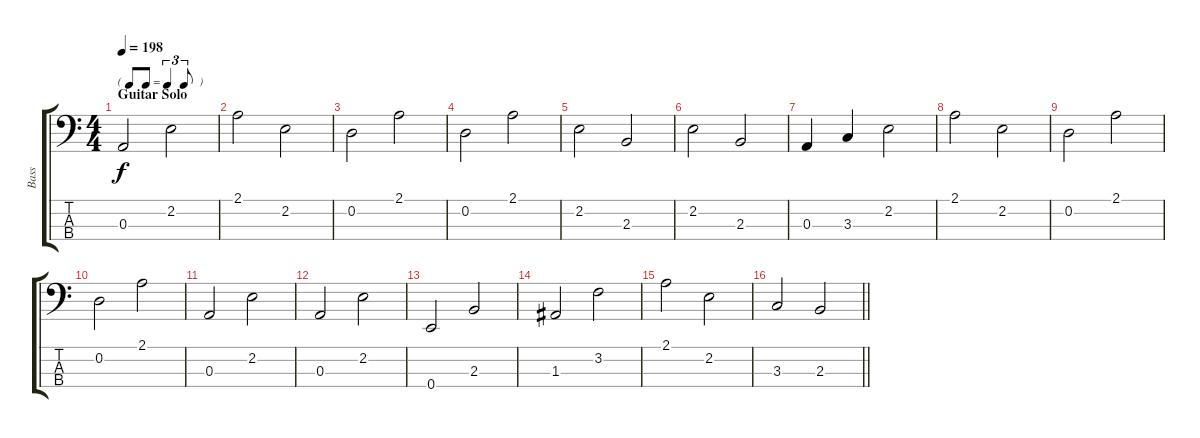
\track ("Bass" "Bass") {instrument acousticbass}
\staff {score tabs}
\tuning (G2 D2 A1 E1) {hide}
\ts (4 4)
\tf triplet8th
\section ("" "Guitar Solo")
\tempo 198
\clef f4
\ks c
0.3.2{dy f} 2.2.2 |
2.1.2 2.2.2 |
0.2.2 2.1.2 |
0.2.2 2.1.2 |
2.2.2 2.3.2 |
2.2.2 2.3.2 |
0.3.4 3.3.4 2.2.2 |
2.1.2 2.2.2 |
0.2.2 2.1.2 |
0.2.2 2.1.2 |
0.3.2 2.2.2 |
0.3.2 2.2.2 |
0.4.2 2.3.2 |
1.3.2 3.2.2 |
2.1.2 2.2.2 |
\barLineRight lightlight
3.3.2 2.3.2
